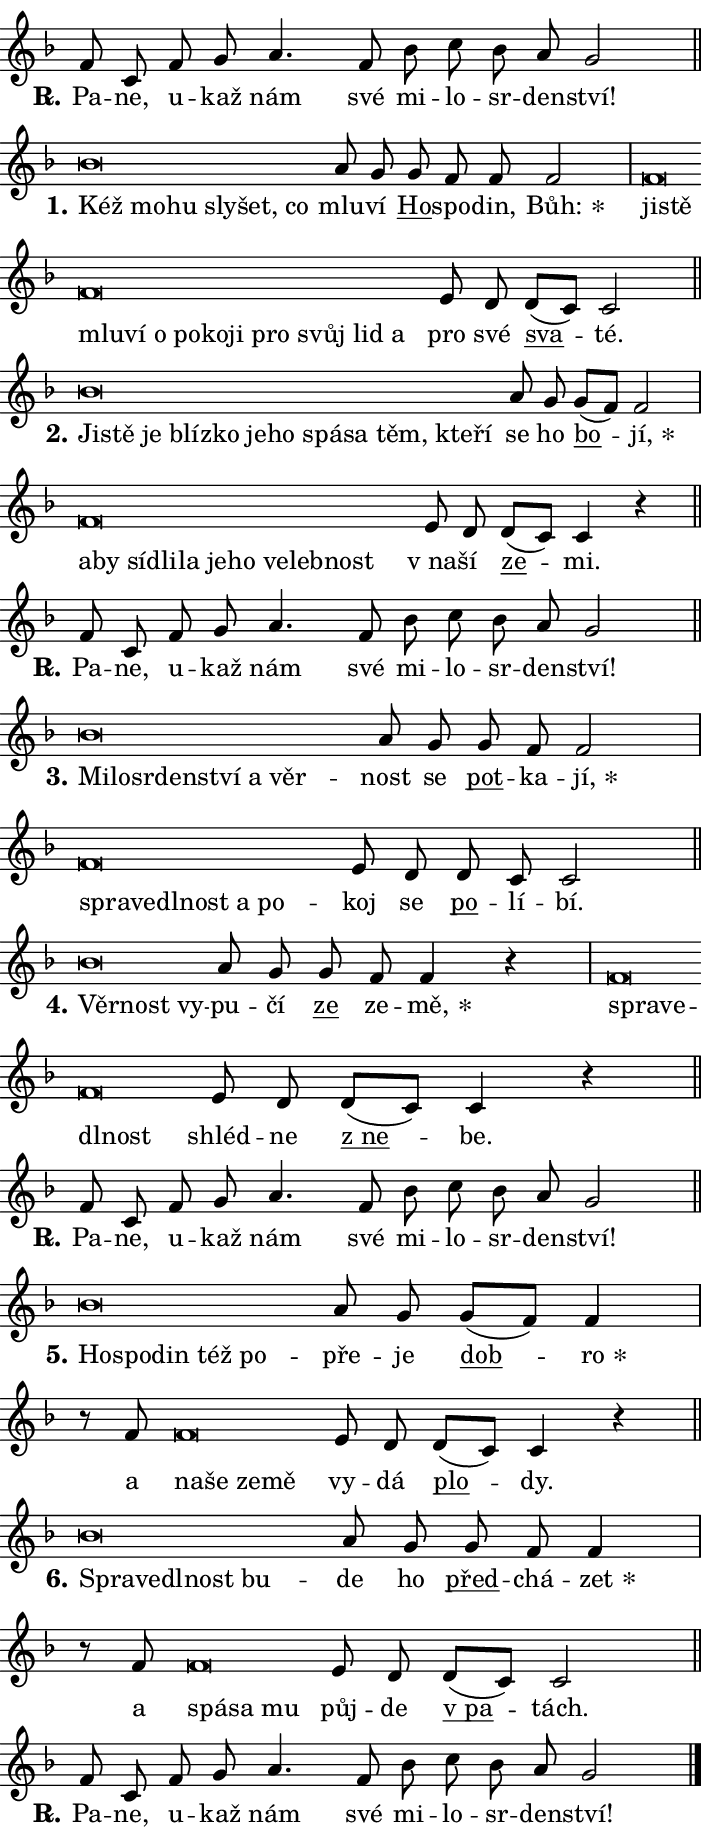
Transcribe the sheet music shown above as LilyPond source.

\version "2.24.0"
\header { tagline = "" }
\paper {
  indent = 0\cm
  top-margin = 0\cm
  right-margin = 0.13\cm % to fit lyric hyphens
  bottom-margin = 0\cm
  left-margin = 0\cm
  paper-width = 12\cm
  page-breaking = #ly:one-page-breaking
  system-system-spacing.basic-distance = #11
  score-system-spacing.basic-distance = #11
  ragged-last = ##f
}


%% Author: Thomas Morley
%% https://lists.gnu.org/archive/html/lilypond-user/2020-05/msg00002.html
#(define (line-position grob)
"Returns position of @var[grob} in current system:
   @code{'start}, if at first time-step
   @code{'end}, if at last time-step
   @code{'middle} otherwise
"
  (let* ((col (ly:item-get-column grob))
         (ln (ly:grob-object col 'left-neighbor))
         (rn (ly:grob-object col 'right-neighbor))
         (col-to-check-left (if (ly:grob? ln) ln col))
         (col-to-check-right (if (ly:grob? rn) rn col))
         (break-dir-left
           (and
             (ly:grob-property col-to-check-left 'non-musical #f)
             (ly:item-break-dir col-to-check-left)))
         (break-dir-right
           (and
             (ly:grob-property col-to-check-right 'non-musical #f)
             (ly:item-break-dir col-to-check-right))))
        (cond ((eqv? 1 break-dir-left) 'start)
              ((eqv? -1 break-dir-right) 'end)
              (else 'middle))))

#(define (tranparent-at-line-position vctor)
  (lambda (grob)
  "Relying on @code{line-position} select the relevant enry from @var{vctor}.
Used to determine transparency,"
    (case (line-position grob)
      ((end) (not (vector-ref vctor 0)))
      ((middle) (not (vector-ref vctor 1)))
      ((start) (not (vector-ref vctor 2))))))

noteHeadBreakVisibility =
#(define-music-function (break-visibility)(vector?)
"Makes @code{NoteHead}s transparent relying on @var{break-visibility}"
#{
  \override NoteHead.transparent =
    #(tranparent-at-line-position break-visibility)
#})

#(define delete-ledgers-for-transparent-note-heads
  (lambda (grob)
    "Reads whether a @code{NoteHead} is transparent.
If so this @code{NoteHead} is removed from @code{'note-heads} from
@var{grob}, which is supposed to be @code{LedgerLineSpanner}.
As a result ledgers are not printed for this @code{NoteHead}"
    (let* ((nhds-array (ly:grob-object grob 'note-heads))
           (nhds-list
             (if (ly:grob-array? nhds-array)
                 (ly:grob-array->list nhds-array)
                 '()))
           ;; Relies on the transparent-property being done before
           ;; Staff.LedgerLineSpanner.after-line-breaking is executed.
           ;; This is fragile ...
           (to-keep
             (remove
               (lambda (nhd)
                 (ly:grob-property nhd 'transparent #f))
               nhds-list)))
      ;; TODO find a better method to iterate over grob-arrays, similiar
      ;; to filter/remove etc for lists
      ;; For now rebuilt from scratch
      (set! (ly:grob-object grob 'note-heads)  '())
      (for-each
        (lambda (nhd)
          (ly:pointer-group-interface::add-grob grob 'note-heads nhd))
        to-keep))))

squashNotes = {
  \override NoteHead.X-extent = #'(-0.2 . 0.2)
  \override NoteHead.Y-extent = #'(-0.75 . 0)
  \override NoteHead.stencil =
    #(lambda (grob)
       (let ((pos (ly:grob-property grob 'staff-position)))
         (begin
           (if (< pos -7) (display "ERROR: Lower brevis then expected\n") (display ""))
           (if (<= pos -6) ly:text-interface::print ly:note-head::print))))
}
unSquashNotes = {
  \revert NoteHead.X-extent
  \revert NoteHead.Y-extent
  \revert NoteHead.stencil
}

hideNotes = \noteHeadBreakVisibility #begin-of-line-visible
unHideNotes = \noteHeadBreakVisibility #all-visible

% work-around for resetting accidentals
% https://lilypond.org/doc/v2.23/Documentation/notation/displaying-rhythms#unmetered-music
cadenzaMeasure = {
  \cadenzaOff
  \partial 1024 s1024
  \cadenzaOn
}

#(define-markup-command (accent layout props text) (markup?)
  "Underline accented syllable"
  (interpret-markup layout props
    #{\markup \override #'(offset . 4.3) \underline { #text }#}))

responsum = \markup \concat {
  "R" \hspace #-1.05 \path #0.1 #'((moveto 0 0.07) (lineto 0.9 0.8)) \hspace #0.05 "."
}

spaceSize = #0.6828661417322834 % exact space size for TeX Gyre Schola

\layout {
  \context {
    \Staff
    \remove "Time_signature_engraver"
    \override LedgerLineSpanner.after-line-breaking = #delete-ledgers-for-transparent-note-heads
  }
  \context {
    \Lyrics {
      \override LyricSpace.minimum-distance = \spaceSize
      \override LyricText.font-name = #"TeX Gyre Schola"
      \override LyricText.font-size = 1
      \override StanzaNumber.font-name = #"TeX Gyre Schola Bold"
      \override StanzaNumber.font-size = 1
    }
  }
  \context {
    \Score 
    \override NoteHead.text =
      #(lambda (grob) 
        (let ((pos (ly:grob-property grob 'staff-position)))
          #{\markup {
            \combine
              \halign #-0.55 \raise #(if (= pos -6) 0 0.5) \override #'(thickness . 2) \draw-line #'(3.2 . 0)
              \musicglyph "noteheads.sM1"
          }#}))
  }
}

% magnetic-lyrics.ily
%
%   written by
%     Jean Abou Samra <jean@abou-samra.fr>
%     Werner Lemberg <wl@gnu.org>
%
%   adapted by
%     Jiri Hon <jiri.hon@gmail.com>
%
% Version 2022-Apr-15

% https://www.mail-archive.com/lilypond-user@gnu.org/msg149350.html

#(define (Left_hyphen_pointer_engraver context)
   "Collect syllable-hyphen-syllable occurrences in lyrics and store
them in properties.  This engraver only looks to the left.  For
example, if the lyrics input is @code{foo -- bar}, it does the
following.

@itemize @bullet
@item
Set the @code{text} property of the @code{LyricHyphen} grob between
@q{foo} and @q{bar} to @code{foo}.

@item
Set the @code{left-hyphen} property of the @code{LyricText} grob with
text @q{foo} to the @code{LyricHyphen} grob between @q{foo} and
@q{bar}.
@end itemize

Use this auxiliary engraver in combination with the
@code{lyric-@/text::@/apply-@/magnetic-@/offset!} hook."
   (let ((hyphen #f)
         (text #f))
     (make-engraver
      (acknowledgers
       ((lyric-syllable-interface engraver grob source-engraver)
        (set! text grob)))
      (end-acknowledgers
       ((lyric-hyphen-interface engraver grob source-engraver)
        ;(when (not (grob::has-interface grob 'lyric-space-interface))
          (set! hyphen grob)));)
      ((stop-translation-timestep engraver)
       (when (and text hyphen)
         (ly:grob-set-object! text 'left-hyphen hyphen))
       (set! text #f)
       (set! hyphen #f)))))

#(define (lyric-text::apply-magnetic-offset! grob)
   "If the space between two syllables is less than the value in
property @code{LyricText@/.details@/.squash-threshold}, move the right
syllable to the left so that it gets concatenated with the left
syllable.

Use this function as a hook for
@code{LyricText@/.after-@/line-@/breaking} if the
@code{Left_@/hyphen_@/pointer_@/engraver} is active."
   (let ((hyphen (ly:grob-object grob 'left-hyphen #f)))
     (when hyphen
       (let ((left-text (ly:spanner-bound hyphen LEFT)))
         (when (grob::has-interface left-text 'lyric-syllable-interface)
           (let* ((common (ly:grob-common-refpoint grob left-text X))
                  (this-x-ext (ly:grob-extent grob common X))
                  (left-x-ext
                   (begin
                     ;; Trigger magnetism for left-text.
                     (ly:grob-property left-text 'after-line-breaking)
                     (ly:grob-extent left-text common X)))
                  ;; `delta` is the gap width between two syllables.
                  (delta (- (interval-start this-x-ext)
                            (interval-end left-x-ext)))
                  (details (ly:grob-property grob 'details))
                  (threshold (assoc-get 'squash-threshold details 0.2)))
             (when (< delta threshold)
               (let* (;; We have to manipulate the input text so that
                      ;; ligatures crossing syllable boundaries are not
                      ;; disabled.  For languages based on the Latin
                      ;; script this is essentially a beautification.
                      ;; However, for non-Western scripts it can be a
                      ;; necessity.
                      (lt (ly:grob-property left-text 'text))
                      (rt (ly:grob-property grob 'text))
                      (is-space (grob::has-interface hyphen 'lyric-space-interface))
                      (space (if is-space " " ""))
                      (extra-delta (if is-space spaceSize 0))
                      ;; Append new syllable.
                      (ltrt-space (if (and (string? lt) (string? rt))
                                (string-append lt space rt)
                                (make-concat-markup (list lt space rt))))
                      ;; Right-align `ltrt` to the right side.
                      (ltrt-space-markup (grob-interpret-markup
                               grob
                               (make-translate-markup
                                (cons (interval-length this-x-ext) 0)
                                (make-right-align-markup ltrt-space)))))
                 (begin
                   ;; Don't print `left-text`.
                   (ly:grob-set-property! left-text 'stencil #f)
                   ;; Set text and stencil (which holds all collected
                   ;; syllables so far) and shift it to the left.
                   (ly:grob-set-property! grob 'text ltrt-space)
                   (ly:grob-set-property! grob 'stencil ltrt-space-markup)
                   (ly:grob-translate-axis! grob (- (- delta extra-delta)) X))))))))))


#(define (lyric-hyphen::displace-bounds-first grob)
   ;; Make very sure this callback isn't triggered too early.
   (let ((left (ly:spanner-bound grob LEFT))
         (right (ly:spanner-bound grob RIGHT)))
     (ly:grob-property left 'after-line-breaking)
     (ly:grob-property right 'after-line-breaking)
     (ly:lyric-hyphen::print grob)))

squashThreshold = #0.4

\layout {
  \context {
    \Lyrics
    \consists #Left_hyphen_pointer_engraver
    \override LyricText.after-line-breaking =
      #lyric-text::apply-magnetic-offset!
    \override LyricHyphen.stencil = #lyric-hyphen::displace-bounds-first
    \override LyricText.details.squash-threshold = \squashThreshold
    \override LyricHyphen.minimum-distance = 0
    \override LyricHyphen.minimum-length = \squashThreshold
  }
}

squashText = \override LyricText.details.squash-threshold = 9999
unSquashText = \override LyricText.details.squash-threshold = \squashThreshold

leftText = \override LyricText.self-alignment-X = #LEFT
unLeftText = \revert LyricText.self-alignment-X

starOffset = #(lambda (grob) 
                (let ((x_offset (ly:self-alignment-interface::aligned-on-x-parent grob)))
                  (if (= x_offset 0) 0 (+ x_offset 1.2))))

star = #(define-music-function (syllable)(string?)
"Append star separator at the end of a syllable"
#{
  \once \override LyricText.X-offset = #starOffset
  \lyricmode { \markup {
    #syllable
    \override #'((font-name . "TeX Gyre Schola Bold")) \hspace #0.2 \lower #0.65 \larger "*"
  } }
#})

starAccent = #(define-music-function (syllable)(string?)
"Append star separator at the end of a syllable and make accent"
#{
  \once \override LyricText.X-offset = #starOffset
  \lyricmode { \markup {
    \accent #syllable
    \override #'((font-name . "TeX Gyre Schola Bold")) \hspace #0.2 \lower #0.65 \larger "*"
  } }
#})

breath = #(define-music-function (syllable)(string?)
"Append breathing indicator at the end of a syllable"
#{
  \lyricmode { \markup { #syllable "+" } }
#})

optionalBreath = #(define-music-function (syllable)(string?)
"Append optional breathing indicator at the end of a syllable"
#{
  \lyricmode { \markup { #syllable "(+)" } }
#})


\score {
    <<
        \new Voice = "melody" { \cadenzaOn \key f \major \relative { f'8 c f g a4. f8 \bar "" bes c bes a g2 \cadenzaMeasure \bar "||" \break } }
        \new Lyrics \lyricsto "melody" { \lyricmode { \set stanza = \responsum
Pa -- ne, u -- kaž nám své mi -- lo -- sr -- den -- ství! } }
    >>
    \layout {}
}

\score {
    <<
        \new Voice = "melody" { \cadenzaOn \key f \major \relative { \squashNotes bes'\breve*1/16 \hideNotes \breve*1/16 \bar "" \breve*1/16 \bar "" \breve*1/16 \bar "" \breve*1/16 \breve*1/16 \bar "" \unHideNotes \unSquashNotes a8 g \bar "" g f f f2 \cadenzaMeasure \bar "|" \squashNotes f\breve*1/16 \hideNotes \breve*1/16 \bar "" \breve*1/16 \bar "" \breve*1/16 \bar "" \breve*1/16 \bar "" \breve*1/16 \bar "" \breve*1/16 \bar "" \breve*1/16 \bar "" \breve*1/16 \bar "" \breve*1/16 \bar "" \breve*1/16 \breve*1/16 \bar "" \unHideNotes \unSquashNotes e8 d \bar "" d[( c)] c2 \cadenzaMeasure \bar "||" \break } }
        \new Lyrics \lyricsto "melody" { \lyricmode { \set stanza = "1."
\leftText Kéž \squashText mo -- hu sly -- šet, co \unLeftText \unSquashText mlu -- ví \markup \accent Ho -- spo -- din, \star Bůh: \leftText ji -- \squashText stě mlu -- ví o po -- ko -- ji pro svůj lid a \unLeftText \unSquashText pro své \markup \accent sva -- té. } }
    >>
    \layout {}
}

\score {
    <<
        \new Voice = "melody" { \cadenzaOn \key f \major \relative { \squashNotes bes'\breve*1/16 \hideNotes \breve*1/16 \bar "" \breve*1/16 \bar "" \breve*1/16 \bar "" \breve*1/16 \bar "" \breve*1/16 \bar "" \breve*1/16 \bar "" \breve*1/16 \bar "" \breve*1/16 \bar "" \breve*1/16 \bar "" \breve*1/16 \breve*1/16 \bar "" \unHideNotes \unSquashNotes a8 g \bar "" g[( f)] f2 \cadenzaMeasure \bar "|" \squashNotes f\breve*1/16 \hideNotes \breve*1/16 \bar "" \breve*1/16 \bar "" \breve*1/16 \bar "" \breve*1/16 \bar "" \breve*1/16 \bar "" \breve*1/16 \bar "" \breve*1/16 \bar "" \breve*1/16 \breve*1/16 \bar "" \unHideNotes \unSquashNotes e8 d \bar "" d[( c)] c4 r \cadenzaMeasure \bar "||" \break } }
        \new Lyrics \lyricsto "melody" { \lyricmode { \set stanza = "2."
\leftText Ji -- \squashText stě je blíz -- ko je -- ho spá -- sa těm, kte -- ří \unLeftText \unSquashText se ho \markup \accent bo -- \star jí, \leftText a -- \squashText by sí -- dli -- la je -- ho ve -- leb -- nost \unLeftText \unSquashText "v na" -- ší \markup \accent ze -- mi. } }
    >>
    \layout {}
}

\score {
    <<
        \new Voice = "melody" { \cadenzaOn \key f \major \relative { f'8 c f g a4. f8 \bar "" bes c bes a g2 \cadenzaMeasure \bar "||" \break } }
        \new Lyrics \lyricsto "melody" { \lyricmode { \set stanza = \responsum
Pa -- ne, u -- kaž nám své mi -- lo -- sr -- den -- ství! } }
    >>
    \layout {}
}

\score {
    <<
        \new Voice = "melody" { \cadenzaOn \key f \major \relative { \squashNotes bes'\breve*1/16 \hideNotes \breve*1/16 \bar "" \breve*1/16 \bar "" \breve*1/16 \bar "" \breve*1/16 \bar "" \breve*1/16 \breve*1/16 \bar "" \unHideNotes \unSquashNotes a8 g \bar "" g f f2 \cadenzaMeasure \bar "|" \squashNotes f\breve*1/16 \hideNotes \breve*1/16 \bar "" \breve*1/16 \bar "" \breve*1/16 \bar "" \breve*1/16 \breve*1/16 \bar "" \unHideNotes \unSquashNotes e8 d \bar "" d c c2 \cadenzaMeasure \bar "||" \break } }
        \new Lyrics \lyricsto "melody" { \lyricmode { \set stanza = "3."
\leftText Mi -- \squashText lo -- sr -- den -- ství a věr -- \unLeftText \unSquashText nost se \markup \accent pot -- ka -- \star jí, \leftText spra -- \squashText ve -- dl -- nost a po -- \unLeftText \unSquashText koj se \markup \accent po -- lí -- bí. } }
    >>
    \layout {}
}

\score {
    <<
        \new Voice = "melody" { \cadenzaOn \key f \major \relative { \squashNotes bes'\breve*1/16 \hideNotes \breve*1/16 \breve*1/16 \bar "" \unHideNotes \unSquashNotes a8 g \bar "" g f f4 r \cadenzaMeasure \bar "|" \squashNotes f\breve*1/16 \hideNotes \breve*1/16 \bar "" \breve*1/16 \breve*1/16 \bar "" \unHideNotes \unSquashNotes e8 d \bar "" d[( c)] c4 r \cadenzaMeasure \bar "||" \break } }
        \new Lyrics \lyricsto "melody" { \lyricmode { \set stanza = "4."
\leftText Věr -- \squashText nost vy -- \unLeftText \unSquashText pu -- čí \markup \accent ze ze -- \star mě, \leftText spra -- \squashText ve -- dl -- nost \unLeftText \unSquashText shléd -- ne \markup \accent "z ne" -- be. } }
    >>
    \layout {}
}

\score {
    <<
        \new Voice = "melody" { \cadenzaOn \key f \major \relative { f'8 c f g a4. f8 \bar "" bes c bes a g2 \cadenzaMeasure \bar "||" \break } }
        \new Lyrics \lyricsto "melody" { \lyricmode { \set stanza = \responsum
Pa -- ne, u -- kaž nám své mi -- lo -- sr -- den -- ství! } }
    >>
    \layout {}
}

\score {
    <<
        \new Voice = "melody" { \cadenzaOn \key f \major \relative { \squashNotes bes'\breve*1/16 \hideNotes \breve*1/16 \bar "" \breve*1/16 \bar "" \breve*1/16 \breve*1/16 \bar "" \unHideNotes \unSquashNotes a8 g \bar "" g[( f)] f4 \cadenzaMeasure \bar "|" r8 f \squashNotes f\breve*1/16 \hideNotes \breve*1/16 \bar "" \breve*1/16 \breve*1/16 \bar "" \unHideNotes \unSquashNotes e8 d \bar "" d[( c)] c4 r \cadenzaMeasure \bar "||" \break } }
        \new Lyrics \lyricsto "melody" { \lyricmode { \set stanza = "5."
\leftText Ho -- \squashText spo -- din též po -- \unLeftText \unSquashText pře -- je \markup \accent dob -- \star ro a \leftText na -- \squashText še ze -- mě \unLeftText \unSquashText vy -- dá \markup \accent plo -- dy. } }
    >>
    \layout {}
}

\score {
    <<
        \new Voice = "melody" { \cadenzaOn \key f \major \relative { \squashNotes bes'\breve*1/16 \hideNotes \breve*1/16 \bar "" \breve*1/16 \bar "" \breve*1/16 \breve*1/16 \bar "" \unHideNotes \unSquashNotes a8 g \bar "" g f f4 \cadenzaMeasure \bar "|" r8 f \squashNotes f\breve*1/16 \hideNotes \breve*1/16 \breve*1/16 \bar "" \unHideNotes \unSquashNotes e8 d \bar "" d[( c)] c2 \cadenzaMeasure \bar "||" \break } }
        \new Lyrics \lyricsto "melody" { \lyricmode { \set stanza = "6."
\leftText Spra -- \squashText ve -- dl -- nost bu -- \unLeftText \unSquashText de ho \markup \accent před -- chá -- \star zet a \leftText spá -- \squashText sa mu \unLeftText \unSquashText půj -- de \markup \accent "v pa" -- tách. } }
    >>
    \layout {}
}

\score {
    <<
        \new Voice = "melody" { \cadenzaOn \key f \major \relative { f'8 c f g a4. f8 \bar "" bes c bes a g2 \cadenzaMeasure \bar "||" \break } \bar "|." }
        \new Lyrics \lyricsto "melody" { \lyricmode { \set stanza = \responsum
Pa -- ne, u -- kaž nám své mi -- lo -- sr -- den -- ství! } }
    >>
    \layout {}
}
